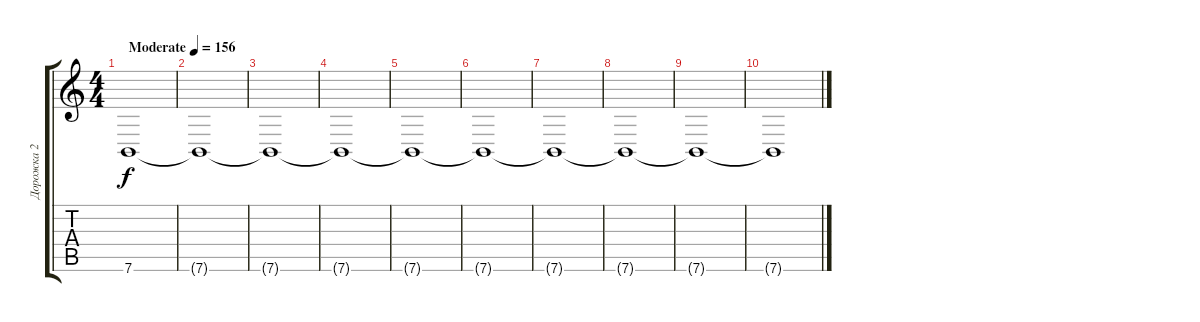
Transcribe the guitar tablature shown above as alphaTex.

\track ("Дорожка 2" "Дорожка 2") {instrument stringensemble2}
\staff {score tabs}
\tuning (E4 B3 G3 D3 A2 E2) {hide}
\ts (4 4)
\tempo (156 "Moderate")
\clef g2
\ks c
7.6.1{dy f instrument stringensemble2} |
7.6{t}.1 |
7.6{t}.1 |
7.6{t}.1 |
7.6{t}.1 |
7.6{t}.1 |
7.6{t}.1 |
7.6{t}.1 |
7.6{t}.1 |
7.6{t}.1
